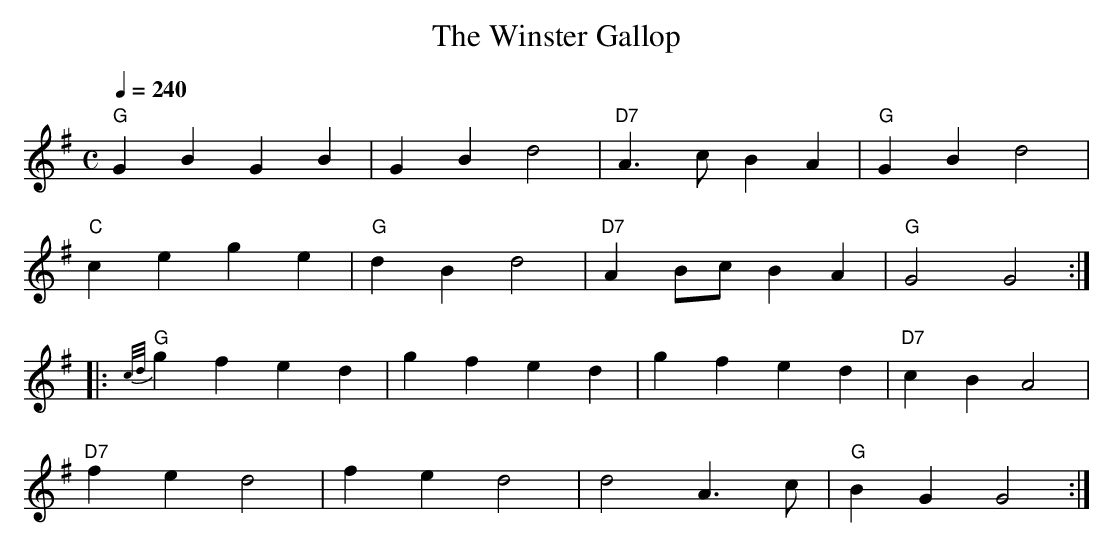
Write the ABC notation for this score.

X:1
T: Winster Gallop, The
M: C
L: 1/4
Q: 240
K: Gmaj
"G" GB GB | GB d2 | "D7" A>c BA | "G" GB d2 |
"C" c e g e | "G" d B d2 | "D7" AB/c/ BA | "G" G2 G2 :|
|: "G" {c/d/} gf ed | gf ed | gf ed | "D7" cB A2 |
"D7" fe d2 | fe d2 | d2 A>c | "G" B G G2 :|
